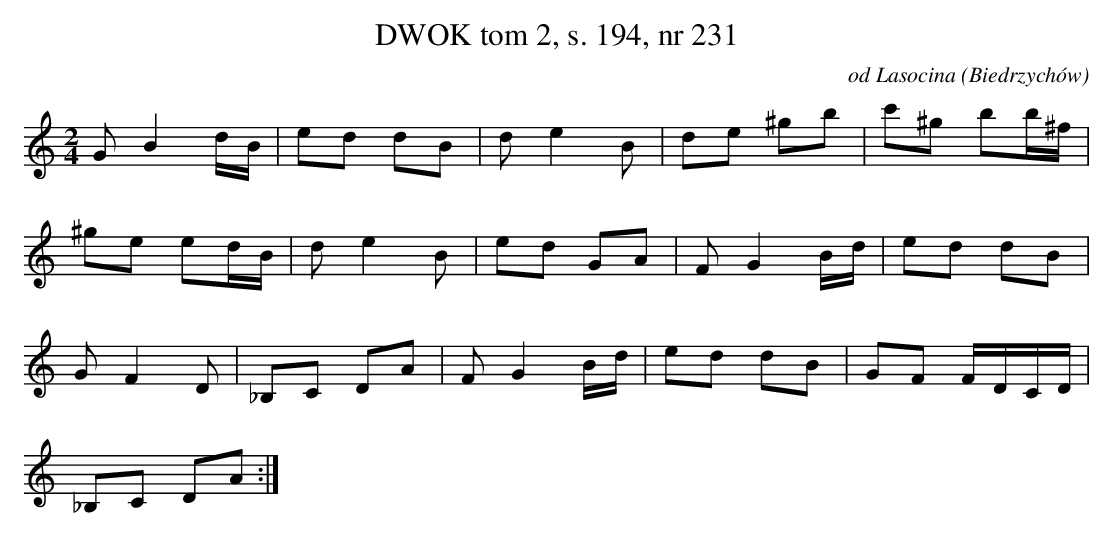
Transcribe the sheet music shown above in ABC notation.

X:1
T:DWOK tom 2, s. 194, nr 231
O:od Lasocina (Biedrzychów)
L:1/16
M:2/4
K:C
G2B4dB|e2d2 d2B2|d2e4B2|d2e2 ^g2b2|c'2^g2 b2b^f|
^g2e2 e2dB|d2e4B2|e2d2 G2A2|F2G4Bd|e2d2 d2B2|
G2F4D2|_B,2C2 D2A2|F2G4Bd|e2d2 d2B2|G2F2 FDCD|
_B,2C2 D2A2:|
